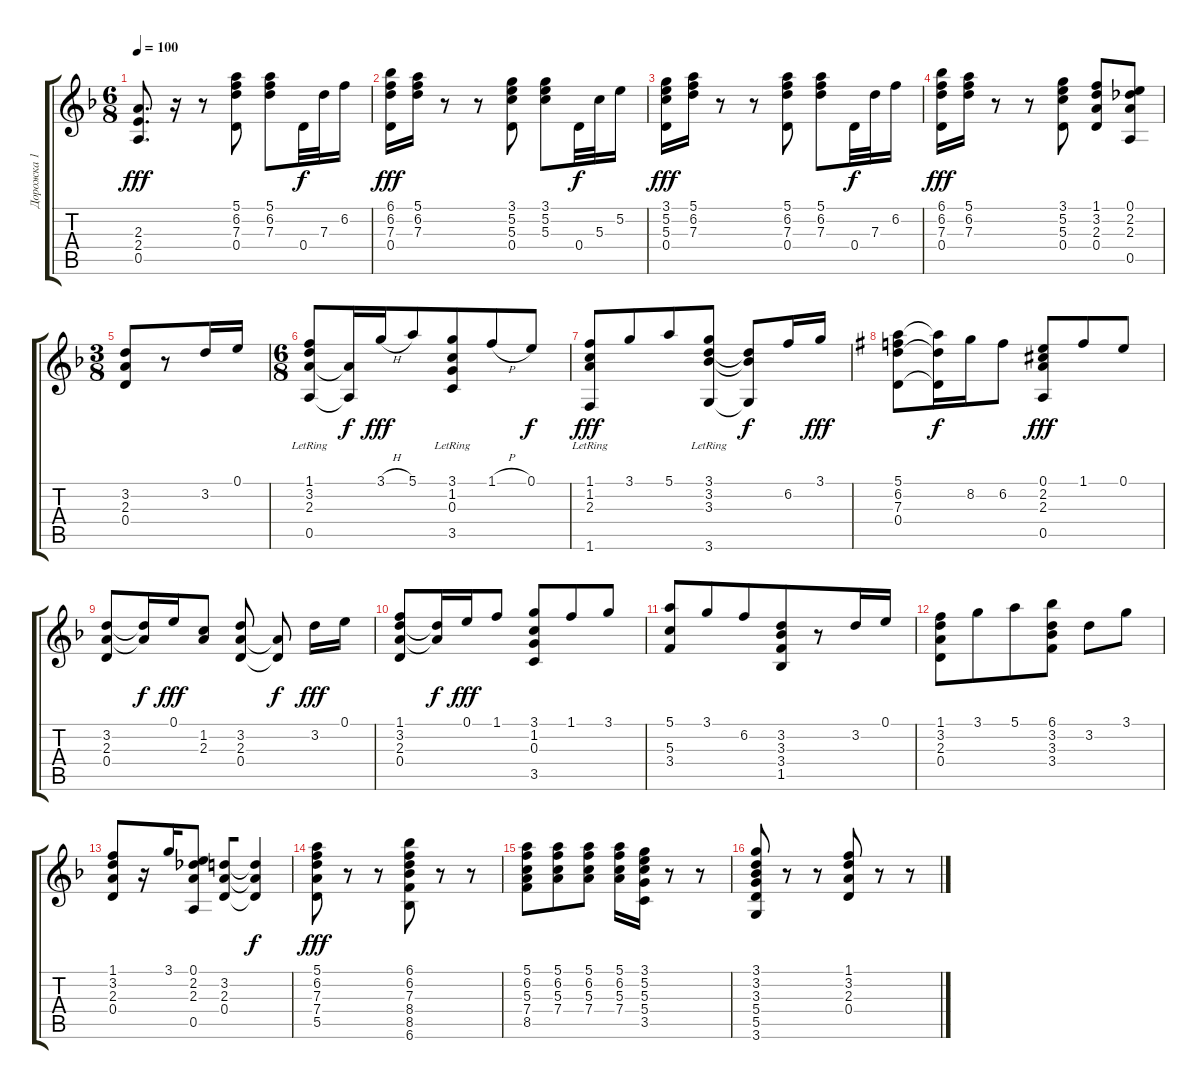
\track ("Дорожка 1" "Дорожка 1") {instrument acousticguitarnylon}
\staff {score tabs}
\tuning (E4 B3 G3 D3 A2 E2) {hide}
\ts (6 8)
\tempo 100
\clef g2
\ks f
(2.3 2.4 0.5).8{d dy fff} r.16 r.8 (5.1 6.2 7.3 0.4).8{beam split} (5.1 6.2 7.3).8 0.4.32{dy f} 7.3.32 6.2.16 |
(6.1 6.2 7.3 0.4).16{dy fff} (5.1 6.2 7.3).16 r.8 r.8 (3.1 5.2 5.3 0.4).8{beam split} (3.1 5.2 5.3).8 0.4.32{dy f} 5.3.32 5.2.16 |
(3.1 5.2 5.3 0.4).16{dy fff} (5.1 6.2 7.3).16 r.8 r.8 (5.1 6.2 7.3 0.4).8{beam split} (5.1 6.2 7.3).8 0.4.32{dy f} 7.3.32 6.2.16 |
(6.1 6.2 7.3 0.4).16{dy fff} (5.1 6.2 7.3).16 r.8 r.8 (3.1 5.2 5.3 0.4).8{beam split} (1.1 3.2 2.3 0.4).8 (0.1 2.2 2.3 0.5).8 |
\ts (3 8)
(3.2 2.3 0.4).8 r.8 3.2.16 0.1.16 |
\ts (6 8)
(1.1 3.2 2.3{lr} 0.5).8 (2.3{t} 0.5{t}).16{dy f} 3.1{h}.16{dy fff beam merge} 5.1.8{beam merge} (3.1 1.2{lr} 0.3 3.5).8 1.1{h}.8{beam merge} 0.1.8{dy f} |
(1.1 1.2 2.3{lr} 1.6).8{dy fff} 3.1.8 5.1.8{beam merge} (3.1 3.2 3.3{lr} 3.6).8{beam split} (3.2{t} 3.3{t} 3.6{t}).8{dy f} 6.2.16{beam merge} 3.1.16{dy fff} |
\ks g
(5.1 6.2 7.3 0.4).8 (5.1{t} 7.3{t} 0.4{t}).16{dy f} 8.2.16 6.2.8 (0.1 2.2 2.3 0.5).8{dy fff} 1.1.8 0.1.8 |
\ks f
(3.2 2.3 0.4).8 (3.2{t} 2.3{t}).16{dy f} 0.1.16{dy fff} (1.2 2.3).8 (3.2 2.3 0.4).8{beam split} (2.3{t} 0.4{t}).8{dy f beam split} 3.2.16{dy fff} 0.1.16 |
(1.1 3.2 2.3 0.4).8 (3.2{t} 2.3{t}).16{dy f} 0.1.16{dy fff} 1.1.8 (3.1 1.2 0.3 3.5).8 1.1.8 3.1.8 |
(5.1 5.3 3.4).8{beam Up} 3.1.8{beam Up} 6.2.8{beam Up beam merge} (3.2 3.3 3.4 1.5).8{beam Up} r.8 3.2.16 0.1.16 |
(1.1 3.2 2.3 0.4).8 3.1.8 5.1.8{beam merge} (6.1 3.2 3.3 3.4).8{beam split} 3.2.8 3.1.8 |
(1.1 3.2 2.3 0.4).8{beam Up} r.16{beam Up} 3.1.16{beam Up} (0.1 2.2 2.3 0.5).8{beam Up} (3.2 2.3 0.4).8{beam Up beam merge} (3.2{t} 2.3{t} 0.4{t}).4{dy f beam Up} |
(5.1 6.2 7.3 7.4 5.5).8{dy fff} r.8 r.8 (6.1 6.2 7.3 8.4 8.5 6.6).8 r.8 r.8 |
(5.1 6.2 5.3 7.4 8.5).8 (5.1 6.2 5.3 7.4).8 (5.1 6.2 5.3 7.4).8 (5.1 6.2 5.3 7.4).16 (3.1 5.2 5.3 5.4 3.5).16 r.8 r.8 |
(3.1 3.2 3.3 5.4 5.5 3.6).8 r.8 r.8 (1.1 3.2 2.3 0.4).8 r.8 r.8
